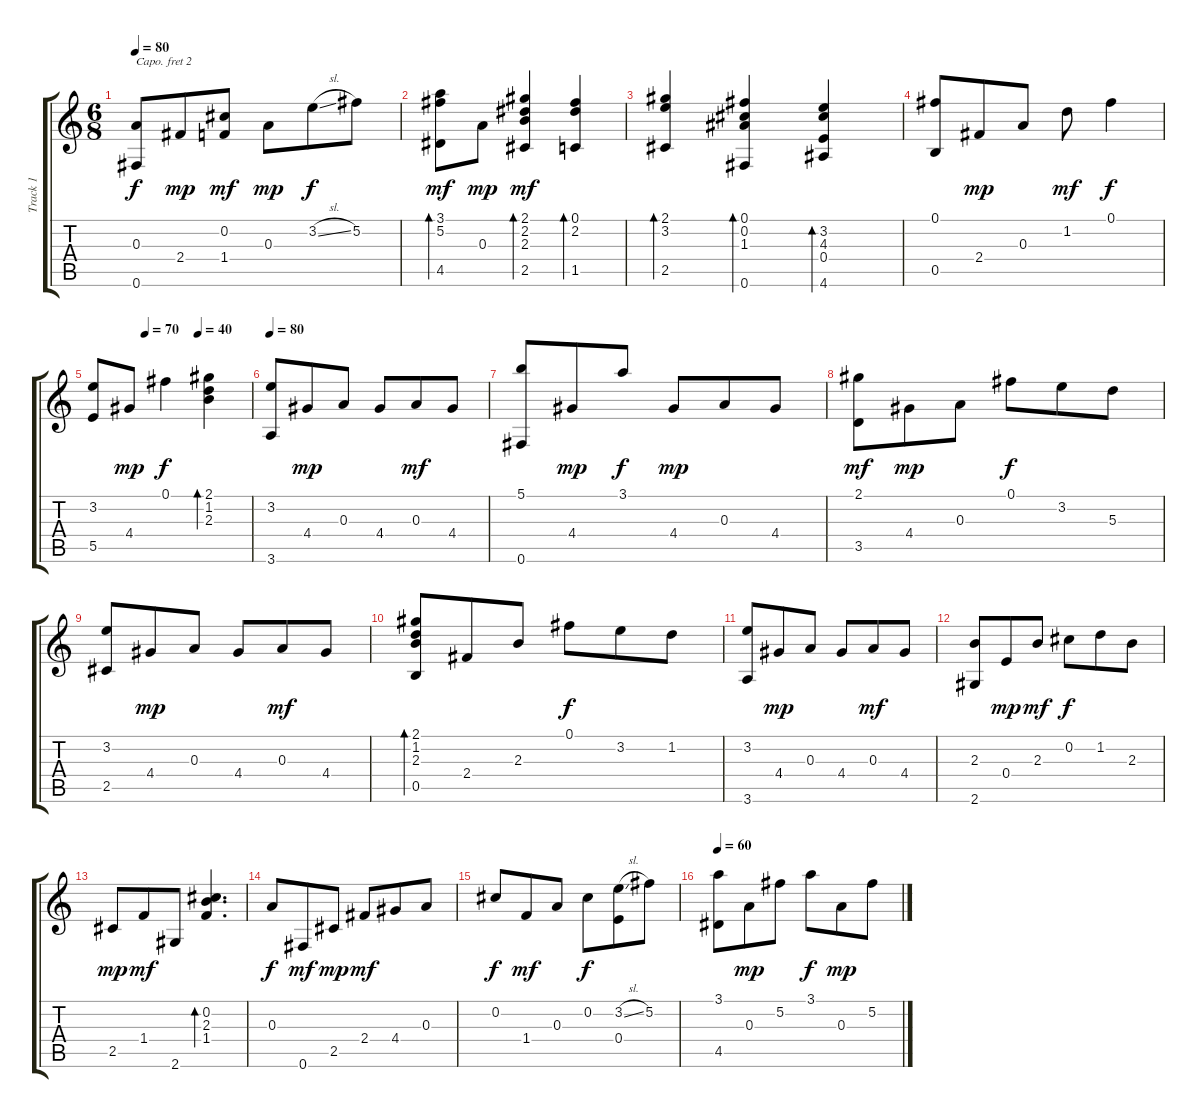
\track ("Track 1" "Track 1") {instrument acousticguitarsteel}
\staff {score tabs}
\capo 2
\tuning (E4 B3 G3 D3 A2 E2) {hide}
\ts (6 8)
\tempo 80
\clef g2
\ks c
(0.3 0.6).8{dy f} 2.4.8{dy mp} (0.2 1.4).8{dy mf} 0.3.8{dy mp} 3.2{sl}.8{dy f} 5.2.8 |
(3.1 5.2 4.5).8{bd 60 dy mf} 0.3.8{dy mp} (2.1 2.2 2.3 2.5).4{bd 60 dy mf} (0.1 2.2 1.5).4{bd 60} |
(2.1 3.2 2.5).4{bd 60} (0.1 0.2 1.3 0.6).4{bd 60} (3.2 4.3 0.4 4.6).4{bd 60} |
(0.1 0.5).8 2.4.8{dy mp} 0.3.8 1.2.8{dy mf} 0.1.4{dy f} |
\tempo (70 0.3333333333333333)
\tempo (40 0.6666666666666666)
(3.2 5.5).8 4.4.8{dy mp} 0.1.4{dy f} (2.1 1.2 2.3).4{bd 120} |
\tempo 80
(3.2 3.6).8 4.4.8{dy mp} 0.3.8 4.4.8 0.3.8{dy mf} 4.4.8 |
(5.1 0.6).8 4.4.8{dy mp} 3.1.8{dy f} 4.4.8{dy mp} 0.3.8 4.4.8 |
(2.1 3.5).8{dy mf} 4.4.8{dy mp} 0.3.8 0.1.8{dy f} 3.2.8 5.3.8 |
(3.2 2.5).8 4.4.8{txt "" dy mp} 0.3.8 4.4.8 0.3.8{dy mf} 4.4.8 |
(2.1 1.2 2.3 0.5).8{bd 60} 2.4.8 2.3.8 0.1.8{dy f} 3.2.8 1.2.8 |
(3.2 3.6).8 4.4.8{dy mp} 0.3.8 4.4.8 0.3.8{dy mf} 4.4.8 |
(2.3 2.6).8 0.4.8{dy mp} 2.3.8{dy mf} 0.2.8{dy f} 1.2.8 2.3.8 |
2.5.8{dy mp} 1.4.8{dy mf} 2.6.8 (0.2 2.3 1.4).4{d bd 60} |
0.3.8{dy f} 0.6.8{dy mf} 2.5.8{dy mp} 2.4.8{dy mf} 4.4.8 0.3.8 |
0.2.8{dy f} 1.4.8{dy mf} 0.3.8 0.2.8{dy f} (3.2{sl} 0.4).8 5.2.8 |
\tempo 60
(3.1 4.5).8 0.3.8{dy mp} 5.2.8 3.1.8{dy f} 0.3.8{dy mp} 5.2.8
